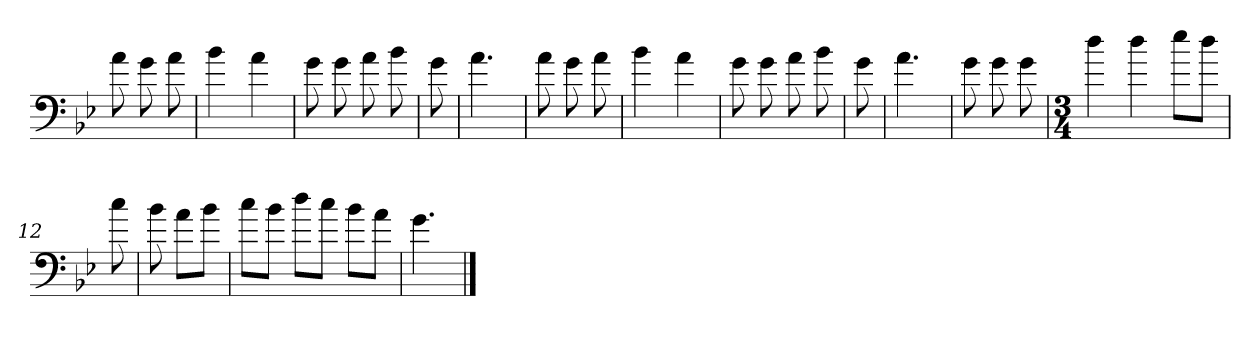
**kern
*part1
*staff1
*clefF4
*k[b-e-]
*g:
=
8a
8g
8a
=1
4b-
4a
=2y
8g
8g
8a
8b-
=3y
8g
=4
4.a
=5
8a
8g
8a
=6
4b-
4a
=7y
8g
8g
8a
8b-
=8y
8g
=9
4.a
=10
8g
8g
8g
=11
*M3/4
4dd
4dd
8ee-\L
8dd\J
=12
8cc
=13
8b-
8a\L
8b-\J
=14
8cc\L
8b-\J
8dd\L
8cc\J
8b-\L
8a\J
=15
4.g
==
*-
